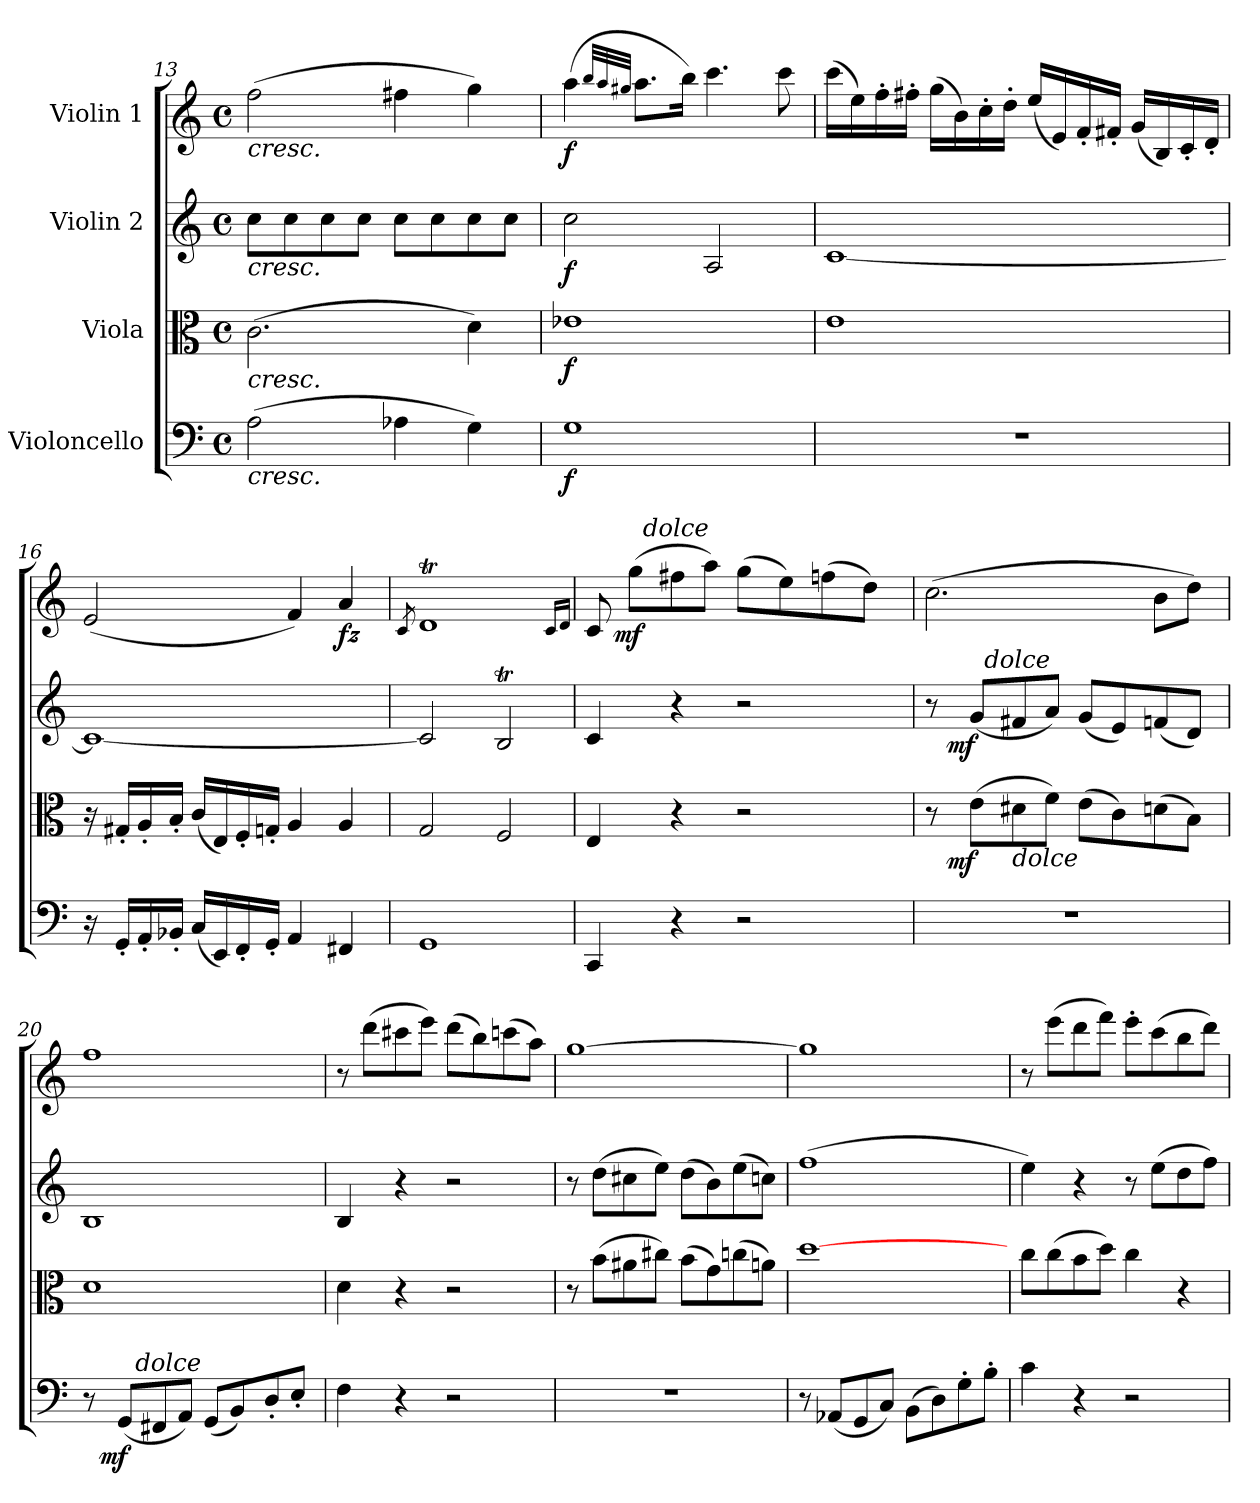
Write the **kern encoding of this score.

**kern	**dynam	**kern	**dynam	**kern	**dynam	**kern	**dynam
*part4	*part4	*part3	*part3	*part2	*part2	*part1	*part1
*staff4	*staff4	*staff3	*staff3	*staff2	*staff2	*staff1	*staff1
*I"Violoncello	*	*I"Viola	*	*I"Violin 2	*	*I"Violin 1	*
*clefF4	*	*clefC3	*	*clefG2	*	*clefG2	*
*k[]	*	*k[]	*	*k[]	*	*k[]	*
*C:	*	*C:	*	*C:	*	*C:	*
*M4/4	*	*M4/4	*	*M4/4	*	*M4/4	*
*met(c)	*	*met(c)	*	*met(c)	*	*met(c)	*
=13	=13	=13	=13	=13	=13	=13	=13
!	!	!	!	!	!	!LO:TX:b:i:t=cresc.	!
!	!	!	!	!LO:TX:b:i:t=cresc.	!	!	!
!	!	!LO:TX:b:i:t=cresc.	!	!	!	!	!
!LO:TX:b:i:t=cresc.	!	!	!	!	!	!	!
(2A\	.	(2.c\	.	8cc\L	.	(2ff\	.
.	.	.	.	8cc\	.	.	.
.	.	.	.	8cc\	.	.	.
.	.	.	.	8cc\J	.	.	.
4A-X\	.	.	.	8cc\L	.	4ff#X\	.
.	.	.	.	8cc\	.	.	.
4G\)	.	4d\)	.	8cc\	.	4gg\)	.
.	.	.	.	8cc\J	.	.	.
=14	=14	=14	=14	=14	=14	=14	=14
!	!LO:DY:b	!	!LO:DY:b	!	!LO:DY:b	!	!LO:DY:b
1G	f	1e-X	f	2cc\	f	(4aa\	f
.	.	.	.	.	.	32qbb/LLL	.
.	.	.	.	.	.	32qaa/	.
.	.	.	.	.	.	32qgg#X/JJJ	.
.	.	.	.	.	.	8.aa\L	.
.	.	.	.	.	.	16bb\Jk)	.
.	.	.	.	2A/	.	4.ccc\	.
.	.	.	.	.	.	8ccc\	.
=15	=15	=15	=15	=15	=15	=15	=15
1r	.	1e	.	[1c	.	(16ccc\LL	.
.	.	.	.	.	.	16ee\)	.
.	.	.	.	.	.	16ff'>\	.
.	.	.	.	.	.	16ff#X'>\JJ	.
.	.	.	.	.	.	(16gg\LL	.
.	.	.	.	.	.	16b\)	.
.	.	.	.	.	.	16cc'>\	.
.	.	.	.	.	.	16dd'>\JJ	.
.	.	.	.	.	.	(16ee/LL	.
.	.	.	.	.	.	16e/)	.
.	.	.	.	.	.	16f'</	.
.	.	.	.	.	.	16f#X'</JJ	.
.	.	.	.	.	.	(16g/LL	.
.	.	.	.	.	.	16B/)	.
.	.	.	.	.	.	16c'</	.
.	.	.	.	.	.	16d'</JJ	.
=16	=16	=16	=16	=16	=16	=16	=16
16r	.	16r	.	1c_	.	(2e/	.
16GG'</LL	.	16G#X'</LL	.	.	.	.	.
16AA'</	.	16A'</	.	.	.	.	.
16BB-X'</JJ	.	16B'</JJ	.	.	.	.	.
(16C/LL	.	(16c/LL	.	.	.	.	.
16EE/)	.	16E/)	.	.	.	.	.
16FF'</	.	16F'</	.	.	.	.	.
16GG'</JJ	.	16Gn'</JJ	.	.	.	.	.
4AA/	.	4A/	.	.	.	4f/)	.
!	!	!	!	!	!	!	!LO:DY:b
4FF#X/	.	4A/	.	.	.	4a/	fz
=17	=17	=17	=17	=17	=17	=17	=17
.	.	.	.	.	.	8qc/	.
1GG	.	2G/	.	2c/]	.	1dT	.
.	.	2F/	.	2Bt/	.	.	.
.	.	.	.	.	.	16qc/LL	.
.	.	.	.	.	.	16qd/JJ	.
=18	=18	=18	=18	=18	=18	=18	=18
*	*	*	*	*	*	*^	*
*	*	*	*	*	*	*	*^	*
4CC/	.	4E/	.	4c/	.	8c/	16.ryy	8ryy	.
!	!	!	!	!	!	!	!	!	!LO:DY:b
.	.	.	.	.	.	.	2ryy	.	mf
.	.	.	.	.	.	(8gg\L	.	32ryy	.
!	!	!	!	!	!	!	!	!LO:TX:a:i:t=dolce	!
.	.	.	.	.	.	.	.	2ryy	.
4r	.	4r	.	4r	.	8ff#X\	.	.	.
.	.	.	.	.	.	8aa\J)	.	.	.
2r	.	2r	.	2r	.	(8gg\L	.	.	.
.	.	.	.	.	.	.	4ryy	.	.
.	.	.	.	.	.	8ee\)	.	.	.
.	.	.	.	.	.	.	.	4ryy	.
.	.	.	.	.	.	(8ffn\	.	.	.
.	.	.	.	.	.	.	8ryy	.	.
.	.	.	.	.	.	8dd\J)	.	.	.
.	.	.	.	.	.	.	.	16.ryy	.
.	.	.	.	.	.	.	32ryy	.	.
*	*	*	*	*	*	*v	*v	*v	*
=19	=19	=19	=19	=19	=19	=19	=19
*	*	*^	*	*^	*	*	*
*	*	*	*	*	*	*^	*	*	*
1r	.	8r	16ryy	.	8r	16ryy	8ryy	.	(2.cc\	.
!	!	!	!	!LO:DY:b	!	!	!	!LO:DY:b	!	!
.	.	.	2...ryy	mf	.	2...ryy	.	mf	.	.
.	.	(8e\L	.	.	(8g/L	.	32ryy	.	.	.
!	!	!	!	!	!	!	!LO:TX:a:i:t=dolce	!	!	!
.	.	.	.	.	.	.	2ryy	.	.	.
!	!	!LO:TX:b:i:t=dolce	!	!	!	!	!	!	!	!
.	.	8d#X\	.	.	8f#X/	.	.	.	.	.
.	.	8f\J)	.	.	8a/J)	.	.	.	.	.
.	.	(8e\L	.	.	(8g/L	.	.	.	.	.
.	.	8c\)	.	.	8e/)	.	.	.	.	.
.	.	.	.	.	.	.	4ryy	.	.	.
.	.	(8dn\	.	.	(8fn/	.	.	.	8b\L	.
.	.	8B\J)	.	.	8d/J)	.	.	.	8dd\J)	.
.	.	.	.	.	.	.	16.ryy	.	.	.
*	*	*v	*v	*	*	*	*	*	*	*
*	*	*	*	*v	*v	*v	*	*	*
=20	=20	=20	=20	=20	=20	=20	=20
*^	*	*	*	*	*	*	*
*	*^	*	*	*	*	*	*	*
8r	16ryy	8.ryy	.	1d	.	1B	.	1ff	.
!	!	!	!LO:DY:b	!	!	!	!	!	!
.	2...ryy	.	mf	.	.	.	.	.	.
(8GG/L	.	.	.	.	.	.	.	.	.
!	!	!LO:TX:a:i:t=dolce	!	!	!	!	!	!	!
.	.	2ryy	.	.	.	.	.	.	.
8FF#X/	.	.	.	.	.	.	.	.	.
8AA/J)	.	.	.	.	.	.	.	.	.
(8GG/L	.	.	.	.	.	.	.	.	.
8BB/)	.	.	.	.	.	.	.	.	.
.	.	4ryy	.	.	.	.	.	.	.
8D'</	.	.	.	.	.	.	.	.	.
8E'</J	.	.	.	.	.	.	.	.	.
.	.	16ryy	.	.	.	.	.	.	.
*v	*v	*v	*	*	*	*	*	*	*
=21	=21	=21	=21	=21	=21	=21	=21
4F\	.	4d\	.	4B/	.	8r	.
.	.	.	.	.	.	(8ddd\L	.
4r	.	4r	.	4r	.	8ccc#X\	.
.	.	.	.	.	.	8eee\J)	.
2r	.	2r	.	2r	.	(8ddd\L	.
.	.	.	.	.	.	8bb\)	.
.	.	.	.	.	.	(8cccn\	.
.	.	.	.	.	.	8aa\J)	.
=22	=22	=22	=22	=22	=22	=22	=22
1r	.	8r	.	8r	.	[1gg	.
.	.	(8b\L	.	(8dd\L	.	.	.
.	.	8a#X\	.	8cc#X\	.	.	.
.	.	8cc#X\J)	.	8ee\J)	.	.	.
.	.	(8b\L	.	(8dd\L	.	.	.
.	.	8g\)	.	8b\)	.	.	.
.	.	(8ccn\	.	(8ee\	.	.	.
.	.	8an\J)	.	8ccn\J)	.	.	.
=23	=23	=23	=23	=23	=23	=23	=23
8r	.	[1dd	.	(1ff	.	1gg]	.
(8AA-X/L	.	.	.	.	.	.	.
8GG/	.	.	.	.	.	.	.
8C/J)	.	.	.	.	.	.	.
(8BB\L	.	.	.	.	.	.	.
8D\)	.	.	.	.	.	.	.
8G'>\	.	.	.	.	.	.	.
8B'>\J	.	.	.	.	.	.	.
=24	=24	=24	=24	=24	=24	=24	=24
4c\	.	8cc\L	.	4ee\)	.	8r	.
.	.	(8cc\	.	.	.	(8eee\L	.
4r	.	8b\	.	4r	.	8ddd\	.
.	.	8dd\J)	.	.	.	8fff\J)	.
2r	.	4cc\	.	8r	.	8eee'>\L	.
.	.	.	.	(8ee\L	.	(8ccc\	.
.	.	4r	.	8dd\	.	8bb\	.
.	.	.	.	8ff\J)	.	8ddd\J)	.
=	=	=	=	=	=	=	=
*-	*-	*-	*-	*-	*-	*-	*-
